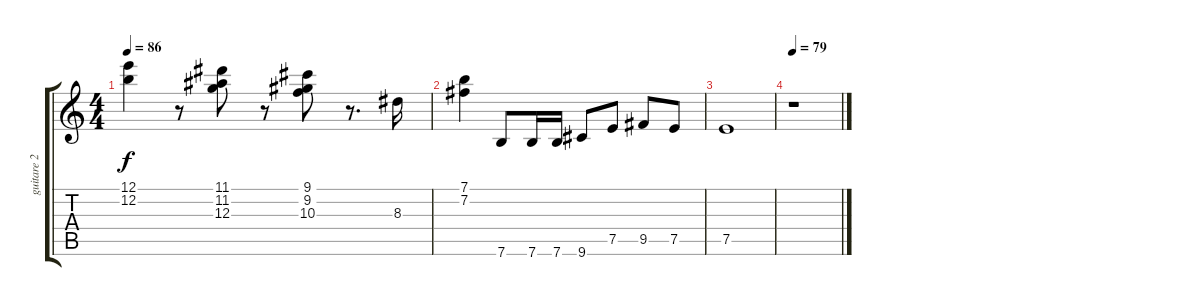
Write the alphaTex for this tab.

\track ("guitare 2" "guitare 2") {instrument overdrivenguitar}
\staff {score tabs}
\tuning (E4 B3 G3 D3 A2 E2) {hide}
\ts (4 4)
\tempo 86
\clef g2
\ks c
(12.1 12.2).4{dy f} r.8 (11.1 11.2 12.3).8 r.8 (9.1 9.2 10.3).8 r.8{d} 8.3.16 |
(7.1 7.2).4 7.6.8 7.6.16 7.6.16 9.6.8 7.5.8 9.5.8 7.5.8 |
7.5.1 |
\tempo 79
r.1
